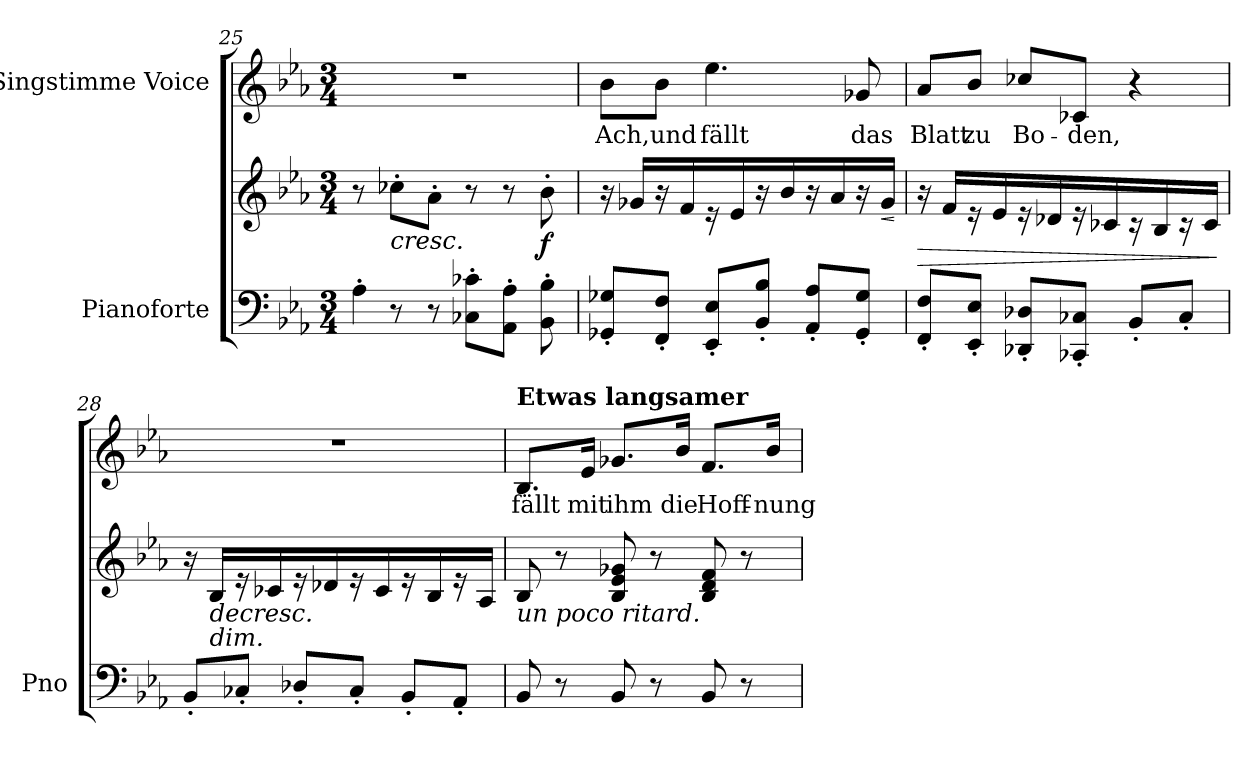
**kern	**kern	**dynam	**kern	**text
*part2	*part2	*part2	*part1	*part1
*staff3	*staff2	*staff2/3	*staff1	*staff1
*I"Pianoforte	*	*	*I"Singstimme Voice	*
*I'Pno	*	*	*	*
*clefF4	*clefG2	*	*clefG2	*
*k[b-e-a-]	*k[b-e-a-]	*	*k[b-e-a-]	*
*M3/4	*M3/4	*	*M3/4	*
=25	=25	=25	=25	=25
8A-'\J	8r	.	2.r	.
!	!LO:TX:b:i:t=cresc.	!	!	!
8r	8cc-X'\L	.	.	.
8r	8a-'\J	.	.	.
8C-X\' 8c-X\'L	8r	.	.	.
8AA-\' 8A-\'J	8r	.	.	.
!	!	!LO:DY:b	!	!
8BB-\' 8B-\'	8b-'\	f	.	.
=26	=26	=26	=26	=26
!	!	!	!	!LO:LY:b
8GG-X/' 8G-X/'L	16r	.	8b-\L	Ach,
.	16g-X/LL	.	.	.
!	!	!	!	!LO:LY:b
8FF/' 8F/'J	16r	.	8b-\J	und
.	16f/	.	.	.
!	!	!	!	!LO:LY:b
8EE-/' 8E-/'L	16r	.	4.ee-\	fällt
.	16e-/	.	.	.
8BB-/' 8B-/'J	16r	.	.	.
.	16b-/	.	.	.
8AA-/' 8A-/'L	16r	.	.	.
.	16a-/	.	.	.
!	!	!	!	!LO:LY:b
8GG-/' 8G-/'J	16r	.	8g-X/	das
!	!	!LO:HP:b	!	!
.	16g-/JJ	<	.	.
.	.	[	.	.
=27	=27	=27	=27	=27
!	!	!LO:HP:b	!	!LO:LY:b
8FF/' 8F/'L	16r	>	8a-/L	Blatt
.	16f/LL	.	.	.
!	!	!	!	!LO:LY:b
8EE-/' 8E-/'J	16r	.	8b-/J	zu
.	16e-/	.	.	.
!	!	!	!	!LO:LY:b
8DD-X/' 8D-X/'L	16r	.	8cc-X/L	Bo-
.	16d-X/	.	.	.
!	!	!	!	!LO:LY:b
8CC-X/' 8C-X/'J	16r	.	8c-X/J	-den,
.	16c-X/	.	.	.
8BB-'/L	16r	.	4r	.
.	16B-/	.	.	.
8C-'/J	16r	.	.	.
.	16c-/JJ	.	.	.
.	.	]	.	.
!!LO:PB:g=z
=28	=28	=28	=28	=28
8BB-'/L	16r	.	2.r	.
!	!LO:TX:b:i:t=decresc.	!	!	!
!	!LO:TX:b:i:t=dim.	!	!	!
.	16B-/LL	.	.	.
8C-X'/J	16re	.	.	.
.	16c-X/	.	.	.
8D-X'/L	16re	.	.	.
.	16d-X/	.	.	.
8C-'/J	16re	.	.	.
.	16c-/	.	.	.
8BB-'/L	16re	.	.	.
.	16B-/	.	.	.
8AA-'/J	16re	.	.	.
.	16A-/JJ	.	.	.
=29	=29	=29	=29	=29
*	*	*	*MM50	*
!	!	!	!LO:TX:B:t=Etwas langsamer	!
!	!LO:TX:b:i:t=un poco ritard.	!	!	!
!	!	!	!	!LO:LY:b
8BB-/	8B-/	.	8.B-/L	fällt
8r	8r	.	.	.
!	!	!	!	!LO:LY:b
.	.	.	16e-/Jk	mit
!	!	!	!	!LO:LY:b
8BB-/	8B-/ 8e-/ 8g-X/	.	8.g-X/L	ihm
8r	8r	.	.	.
!	!	!	!	!LO:LY:b
.	.	.	16b-/Jk	die
!	!	!	!	!LO:LY:b
8BB-/	8B-/ 8d/ 8f/	.	8.f/L	Hoff-
8r	8r	.	.	.
!	!	!	!	!LO:LY:b
.	.	.	16b-/Jk	-nung
=	=	=	=	=
*-	*-	*-	*-	*-
